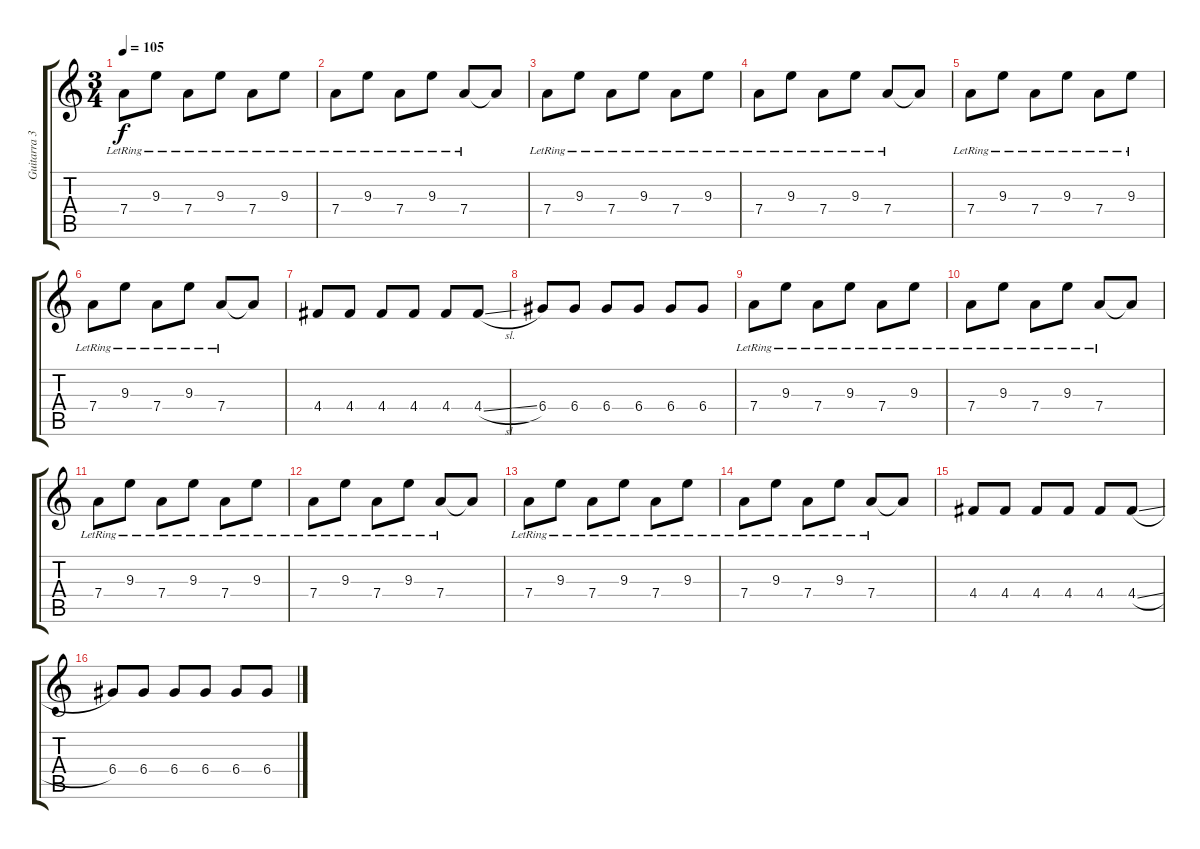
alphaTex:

\track ("Guitarra 3" "Guitarra 3") {instrument electricguitarjazz}
\staff {score tabs}
\tuning (E4 B3 G3 D3 A2 E2) {hide}
\ts (3 4)
\tempo 105
\clef g2
\ks c
7.4{lr}.8{dy f} 9.3{lr}.8 7.4{lr}.8 9.3{lr}.8 7.4{lr}.8 9.3{lr}.8 |
7.4{lr}.8 9.3{lr}.8 7.4{lr}.8 9.3{lr}.8 7.4{lr}.8 7.4{t}.8 |
7.4{lr}.8 9.3{lr}.8 7.4{lr}.8 9.3{lr}.8 7.4{lr}.8 9.3{lr}.8 |
7.4{lr}.8 9.3{lr}.8 7.4{lr}.8 9.3{lr}.8 7.4{lr}.8 7.4{t}.8 |
7.4{lr}.8 9.3{lr}.8 7.4{lr}.8 9.3{lr}.8 7.4{lr}.8 9.3{lr}.8 |
7.4{lr}.8 9.3{lr}.8 7.4{lr}.8 9.3{lr}.8 7.4{lr}.8 7.4{t}.8 |
4.4.8 4.4.8 4.4.8 4.4.8 4.4.8 4.4{sl}.8 |
6.4.8 6.4.8 6.4.8 6.4.8 6.4.8 6.4.8 |
7.4{lr}.8 9.3{lr}.8 7.4{lr}.8 9.3{lr}.8 7.4{lr}.8 9.3{lr}.8 |
7.4{lr}.8 9.3{lr}.8 7.4{lr}.8 9.3{lr}.8 7.4{lr}.8 7.4{t}.8 |
7.4{lr}.8 9.3{lr}.8 7.4{lr}.8 9.3{lr}.8 7.4{lr}.8 9.3{lr}.8 |
7.4{lr}.8 9.3{lr}.8 7.4{lr}.8 9.3{lr}.8 7.4{lr}.8 7.4{t}.8 |
7.4{lr}.8 9.3{lr}.8 7.4{lr}.8 9.3{lr}.8 7.4{lr}.8 9.3{lr}.8 |
7.4{lr}.8 9.3{lr}.8 7.4{lr}.8 9.3{lr}.8 7.4{lr}.8 7.4{t}.8 |
4.4.8 4.4.8 4.4.8 4.4.8 4.4.8 4.4{sl}.8 |
6.4.8 6.4.8 6.4.8 6.4.8 6.4.8 6.4.8
